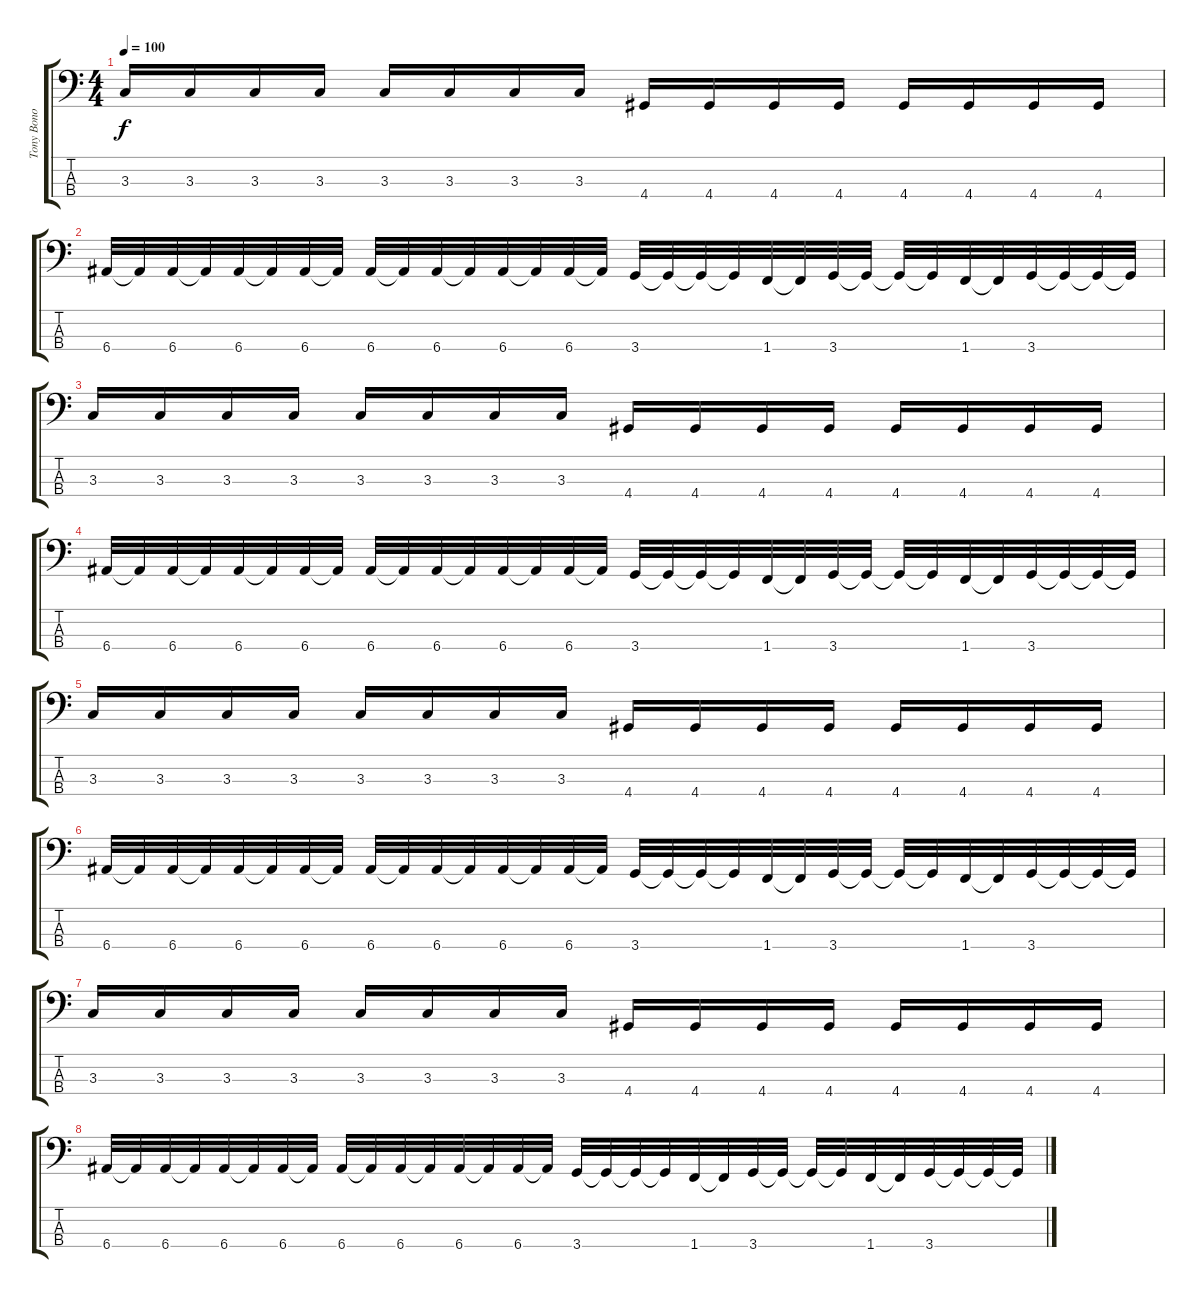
\track ("Tony Bono" "Tony Bono") {instrument electricbasspick}
\staff {score tabs}
\tuning (G2 D2 A1 E1) {hide}
\ts (4 4)
\tempo 100
\clef f4
\ks c
3.3.16{dy f} 3.3.16 3.3.16 3.3.16 3.3.16 3.3.16 3.3.16 3.3.16 4.4.16 4.4.16 4.4.16 4.4.16 4.4.16 4.4.16 4.4.16 4.4.16 |
6.4.32 6.4{t}.32 6.4.32 6.4{t}.32 6.4.32 6.4{t}.32 6.4.32 6.4{t}.32 6.4.32 6.4{t}.32 6.4.32 6.4{t}.32 6.4.32 6.4{t}.32 6.4.32 6.4{t}.32 3.4.32 3.4{t}.32 3.4{t}.32 3.4{t}.32 1.4.32 1.4{t}.32 3.4.32 3.4{t}.32 3.4{t}.32 3.4{t}.32 1.4.32 1.4{t}.32 3.4.32 3.4{t}.32 3.4{t}.32 3.4{t}.32 |
3.3.16 3.3.16 3.3.16 3.3.16 3.3.16 3.3.16 3.3.16 3.3.16 4.4.16 4.4.16 4.4.16 4.4.16 4.4.16 4.4.16 4.4.16 4.4.16 |
6.4.32 6.4{t}.32 6.4.32 6.4{t}.32 6.4.32 6.4{t}.32 6.4.32 6.4{t}.32 6.4.32 6.4{t}.32 6.4.32 6.4{t}.32 6.4.32 6.4{t}.32 6.4.32 6.4{t}.32 3.4.32 3.4{t}.32 3.4{t}.32 3.4{t}.32 1.4.32 1.4{t}.32 3.4.32 3.4{t}.32 3.4{t}.32 3.4{t}.32 1.4.32 1.4{t}.32 3.4.32 3.4{t}.32 3.4{t}.32 3.4{t}.32 |
3.3.16 3.3.16 3.3.16 3.3.16 3.3.16 3.3.16 3.3.16 3.3.16 4.4.16 4.4.16 4.4.16 4.4.16 4.4.16 4.4.16 4.4.16 4.4.16 |
6.4.32 6.4{t}.32 6.4.32 6.4{t}.32 6.4.32 6.4{t}.32 6.4.32 6.4{t}.32 6.4.32 6.4{t}.32 6.4.32 6.4{t}.32 6.4.32 6.4{t}.32 6.4.32 6.4{t}.32 3.4.32 3.4{t}.32 3.4{t}.32 3.4{t}.32 1.4.32 1.4{t}.32 3.4.32 3.4{t}.32 3.4{t}.32 3.4{t}.32 1.4.32 1.4{t}.32 3.4.32 3.4{t}.32 3.4{t}.32 3.4{t}.32 |
3.3.16 3.3.16 3.3.16 3.3.16 3.3.16 3.3.16 3.3.16 3.3.16 4.4.16 4.4.16 4.4.16 4.4.16 4.4.16 4.4.16 4.4.16 4.4.16 |
6.4.32 6.4{t}.32 6.4.32 6.4{t}.32 6.4.32 6.4{t}.32 6.4.32 6.4{t}.32 6.4.32 6.4{t}.32 6.4.32 6.4{t}.32 6.4.32 6.4{t}.32 6.4.32 6.4{t}.32 3.4.32 3.4{t}.32 3.4{t}.32 3.4{t}.32 1.4.32 1.4{t}.32 3.4.32 3.4{t}.32 3.4{t}.32 3.4{t}.32 1.4.32 1.4{t}.32 3.4.32 3.4{t}.32 3.4{t}.32 3.4{t}.32
